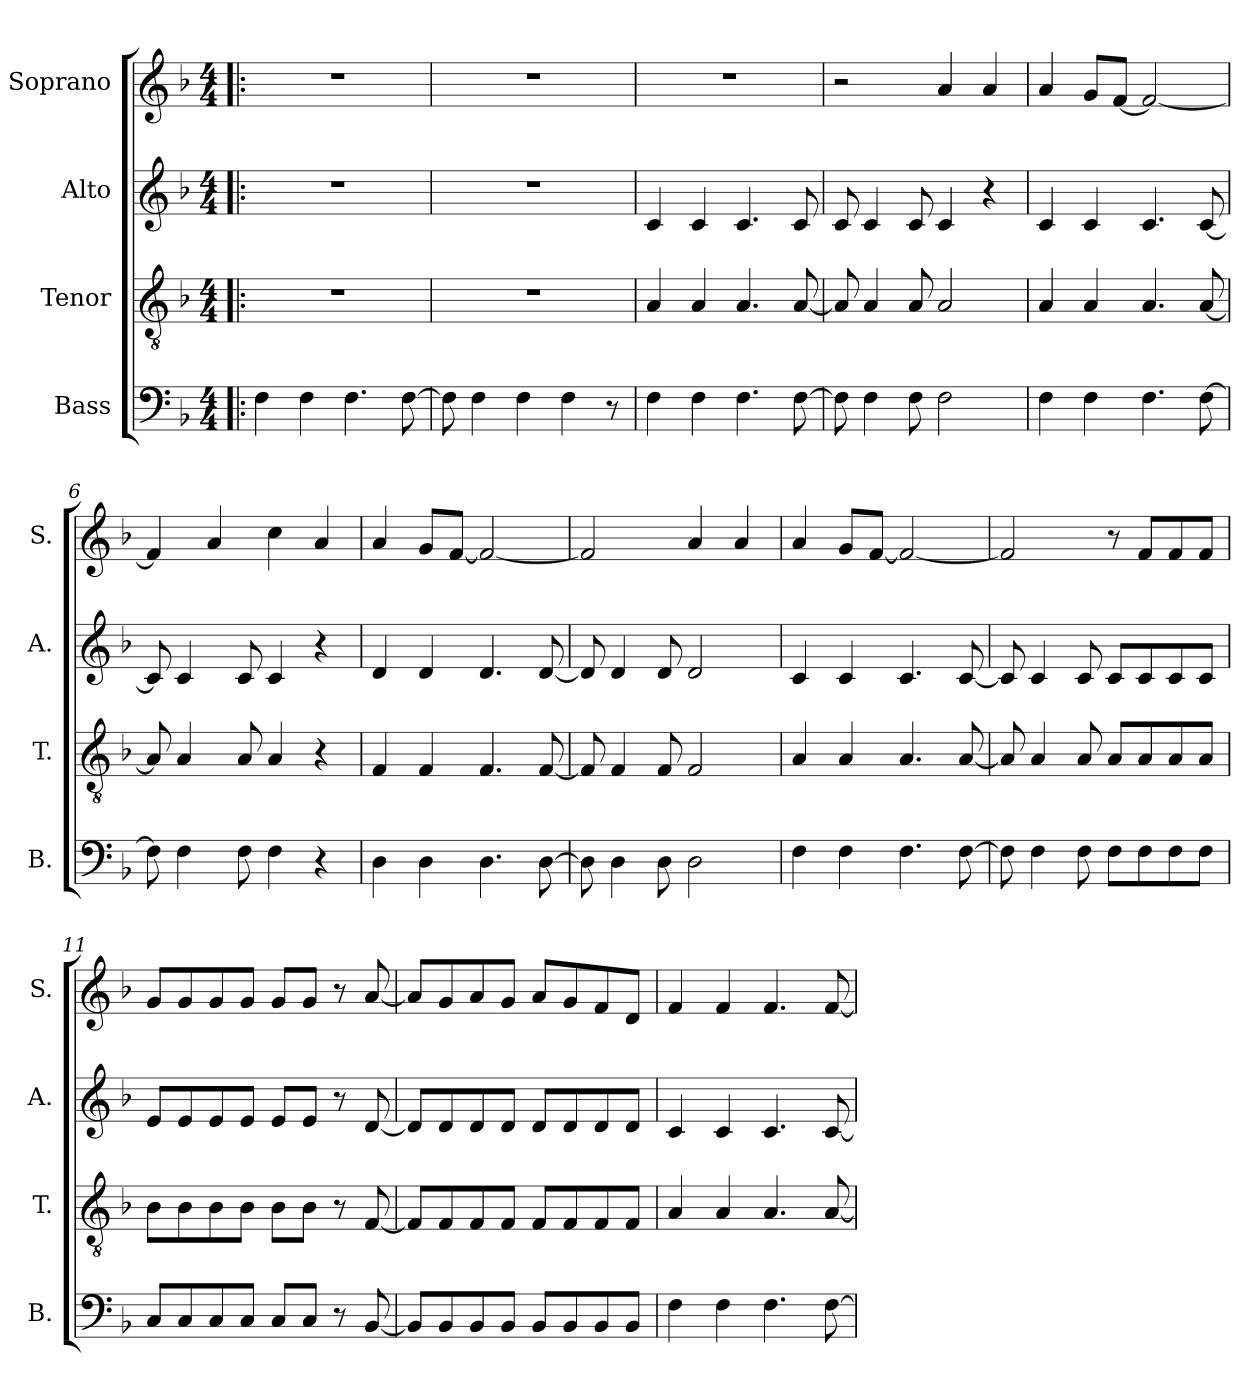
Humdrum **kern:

**kern	**kern	**kern	**kern
*part4	*part3	*part2	*part1
*staff4	*staff3	*staff2	*staff1
*I"Bass	*I"Tenor	*I"Alto	*I"Soprano
*I'B.	*I'T.	*I'A.	*I'S.
*clefF4	*clefGv2	*clefG2	*clefG2
*k[b-]	*k[b-]	*k[b-]	*k[b-]
*M4/4	*M4/4	*M4/4	*M4/4
*MM185	*MM185	*MM185	*MM185
=1!|:	=1!|:	=1!|:	=1!|:
4F\	1r	1r	1r
4F\	.	.	.
4.F\	.	.	.
[8F\	.	.	.
=2	=2	=2	=2
8F\]	1r	1r	1r
4F\	.	.	.
4F\	.	.	.
4F\	.	.	.
8r	.	.	.
=3	=3	=3	=3
4F\	4A/	4c/	1r
4F\	4A/	4c/	.
4.F\	4.A/	4.c/	.
[8F\	[8A/	8c/	.
=4	=4	=4	=4
8F\]	8A/]	8c/	2r
4F\	4A/	4c/	.
8F\	8A/	8c/	.
2F\	2A/	4c/	4a/
.	.	4r	4a/
=5	=5	=5	=5
4F\	4A/	4c/	4a/
4F\	4A/	4c/	8g/L
.	.	.	[8f/J
4.F\	4.A/	4.c/	2f/_
[8F\	[8A/	[8c/	.
!!LO:LB:g=z
=6	=6	=6	=6
8F\]	8A/]	8c/]	4f/]
4F\	4A/	4c/	.
.	.	.	4a/
8F\	8A/	8c/	.
4F\	4A/	4c/	4cc\
4r	4r	4r	4a/
=7	=7	=7	=7
4D\	4F/	4d/	4a/
4D\	4F/	4d/	8g/L
.	.	.	[8f/J
4.D\	4.F/	4.d/	2f/_
[8D\	[8F/	[8d/	.
=8	=8	=8	=8
8D\]	8F/]	8d/]	2f/]
4D\	4F/	4d/	.
8D\	8F/	8d/	.
2D\	2F/	2d/	4a/
.	.	.	4a/
=9	=9	=9	=9
4F\	4A/	4c/	4a/
4F\	4A/	4c/	8g/L
.	.	.	[8f/J
4.F\	4.A/	4.c/	2f/_
[8F\	[8A/	[8c/	.
=10	=10	=10	=10
8F\]	8A/]	8c/]	2f/]
4F\	4A/	4c/	.
8F\	8A/	8c/	.
8F\L	8A/L	8c/L	8r
8F\	8A/	8c/	8f/L
8F\	8A/	8c/	8f/
8F\J	8A/J	8c/J	8f/J
!!LO:LB:g=z
=11	=11	=11	=11
8C/L	8B-\L	8e/L	8g/L
8C/	8B-\	8e/	8g/
8C/	8B-\	8e/	8g/
8C/J	8B-\J	8e/J	8g/J
8C/L	8B-\L	8e/L	8g/L
8C/J	8B-\J	8e/J	8g/J
8r	8r	8r	8r
[8BB-/	[8F/	[8d/	[8a/
=12	=12	=12	=12
8BB-/L]	8F/L]	8d/L]	8a/L]
8BB-/	8F/	8d/	8g/
8BB-/	8F/	8d/	8a/
8BB-/J	8F/J	8d/J	8g/J
8BB-/L	8F/L	8d/L	8a/L
8BB-/	8F/	8d/	8g/
8BB-/	8F/	8d/	8f/
8BB-/J	8F/J	8d/J	8d/J
=13	=13	=13	=13
4F\	4A/	4c/	4f/
4F\	4A/	4c/	4f/
4.F\	4.A/	4.c/	4.f/
[8F\	[8A/	[8c/	[8f/
=	=	=	=
*-	*-	*-	*-
